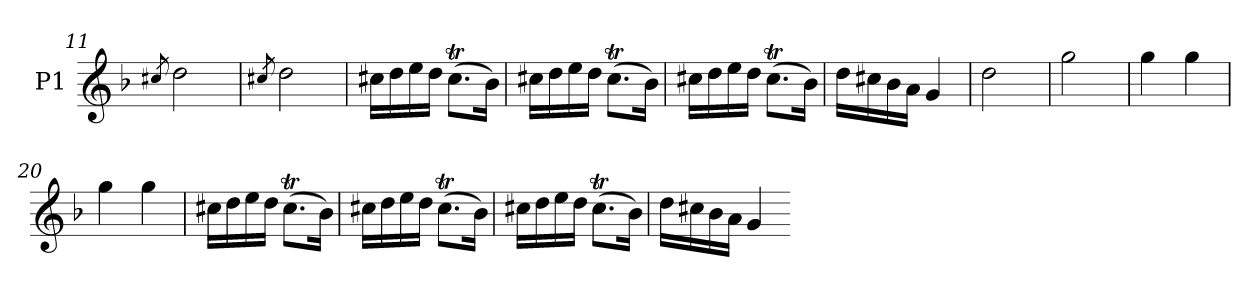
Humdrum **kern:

**kern
*part1
*staff1
*I"P1
*clefG2
*k[b-]
*G:dor
=11
8qcc#X/
2dd
=12
8qcc#X/
2dd
=13
16cc#XLL
16dd
16ee
16ddJJ
(8.cc#tL
16b-Jk)
=14
16cc#XLL
16dd
16ee
16ddJJ
(8.cc#tL
16b-Jk)
=15
16cc#XLL
16dd
16ee
16ddJJ
(8.cc#tL
16b-Jk)
=16
16ddLL
16cc#X
16b-
16aJJ
4g
=17
2dd
=18
2gg
=19
4gg
4gg
=20
4gg
4gg
=21
16cc#XLL
16dd
16ee
16ddJJ
(8.cc#tL
16b-Jk)
=22
16cc#XLL
16dd
16ee
16ddJJ
(8.cc#tL
16b-Jk)
=23
16cc#XLL
16dd
16ee
16ddJJ
(8.cc#tL
16b-Jk)
=24
16ddLL
16cc#X
16b-
16aJJ
4g
=-
*-
